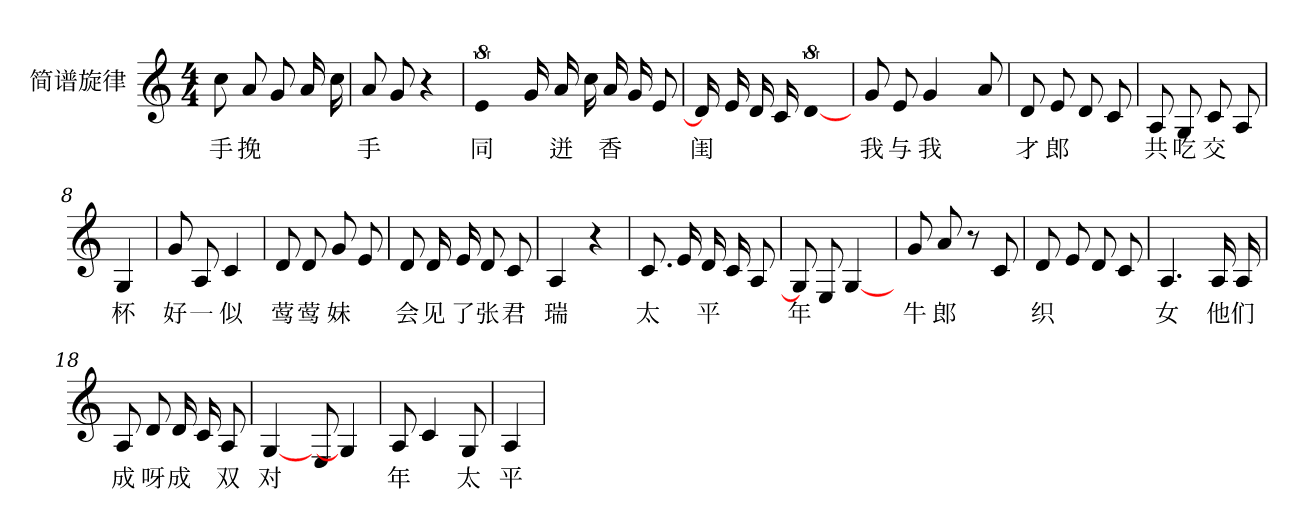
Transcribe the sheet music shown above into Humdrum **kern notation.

**kern	**text
*part1	*part1
*staff1	*staff1
*I"简谱旋律	*
*k[]	*
*M4/4	*
=1	=1
8cc	手
8a	挽
8g	.
16a	.
16cc	.
=2	=2
8a	手
8g	.
4r	.
=3	=3
!LO:N:vis=4	!
16%5e	同
16g	.
16a	迸
16cc	.
16a	香
16g	.
8e	.
=4	=4
16d]	闺
16e	.
16d	.
16c	.
!LO:N:vis=4	!
[16%5d	.
=5	=5
8g	我
8e	与
!LO:N:vis=4	!
4.g	我
8a	.
=6	=6
8d	才
8e	郎
8d	.
8c	.
=7	=7
8A	共
8G	吃
8c	交
8A	.
=8	=8
4G	杯
=9	=9
8g	好
8A	一
4c	似
=10	=10
8d	莺
8d	莺
8g	妹
8e	.
=11	=11
8d	会
16d	见
16e	了
8d	张
8c	君
=12	=12
4A	瑞
4r	.
=13	=13
8.c	太
16e	.
16d	平
16c	.
8A	.
=14	=14
8G]	年
8E	.
!LO:N:vis=4	!
[4.G	.
=15	=15
8g	牛
8a	郎
8r	.
8c	.
=16	=16
8d	织
8e	.
8d	.
8c	.
=17	=17
4.A	女
16A	他
16A	们
=18	=18
8A	成
8d	呀
16d	成
16c	.
8A	双
=19	=19
!LO:N:vis=4	!
[4.G	对
8E	.
4G]	.
=20	=20
8A	年
4c	.
8G	太
=21	=21
4A	平
=	=
*-	*-
